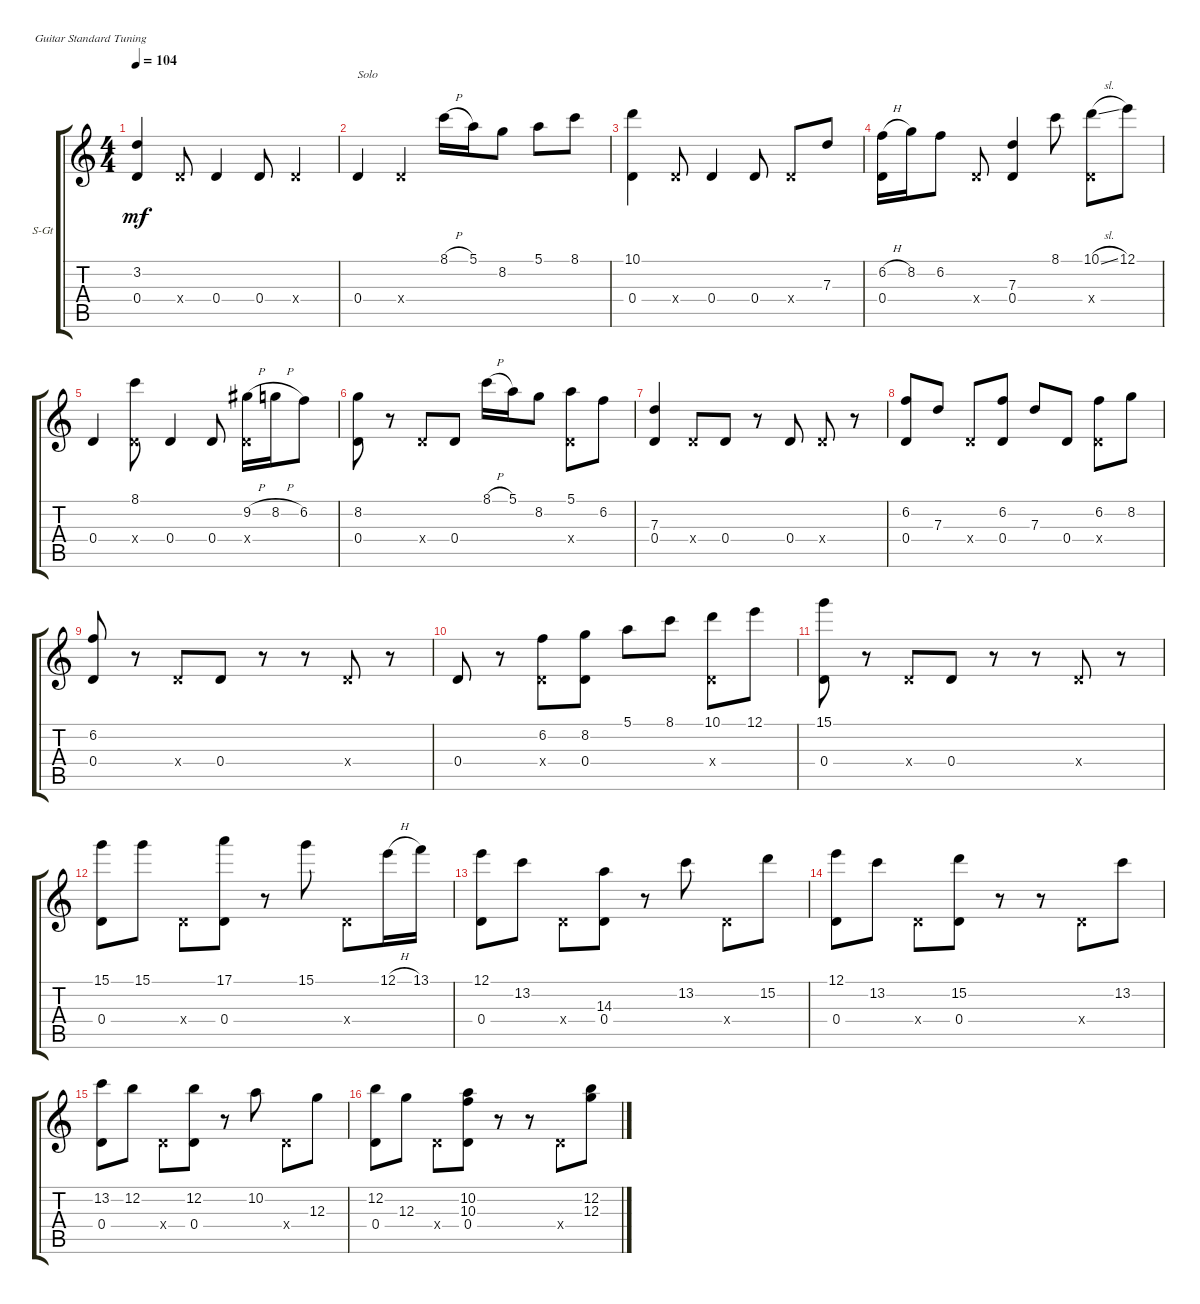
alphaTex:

\defaultSystemsLayout 4
\bracketExtendMode groupsimilarinstruments
\firstSystemTrackNameOrientation horizontal
\otherSystemsTrackNameOrientation horizontal
\track ("Steel Guitar" "S-Gt") {instrument acousticguitarsteel}
\staff {score tabs}
\tuning (E4 B3 G3 D3 A2 E2)
\ts (4 4)
\tempo 104
\clef g2
\ks c
(3.2 0.4).4{dy mf} 0.4{x}.8 0.4.4 0.4.8 0.4{x}.4 |
0.4.4{txt "Solo"} 0.4{x}.4 8.1{h}.16 5.1.16 8.2.8 5.1.8 8.1.8 |
(10.1 0.4).4 0.4{x}.8 0.4.4 0.4.8 0.4{x}.8 7.3.8 |
(6.2{h} 0.4).16 8.2.16 6.2.8 0.4{x}.8 (0.4 7.3).4 8.1.8 (10.1{sl} 0.4{x}).8 12.1.8 |
0.4.4 (0.4{x} 8.1).8 0.4.4 0.4.8 (0.4{x} 9.2{h}).16 8.2{h}.16 6.2.8 |
(8.2 0.4).8 r.8 0.4{x}.8 0.4.8 8.1{h}.16 5.1.16 8.2.8 (5.1 0.4{x}).8 6.2.8 |
(7.3 0.4).4 0.4{x}.8 0.4.8 r.8 0.4.8 0.4{x}.8 r.8 |
(0.4 6.2).8 7.3.8 0.4{x}.8 (0.4 6.2).8 7.3.8 0.4.8 (0.4{x} 6.2).8 8.2.8 |
(0.4 6.2).8 r.8 0.4{x}.8 0.4.8 r.8 r.8 0.4{x}.8 r.8 |
0.4.8 r.8 (0.4{x} 6.2).8 (0.4 8.2).8 5.1.8 8.1.8 (0.4{x} 10.1).8 12.1.8 |
(0.4 15.1).8 r.8 0.4{x}.8 0.4.8 r.8 r.8 0.4{x}.8 r.8 |
(0.4 15.1).8 15.1.8 0.4{x}.8 (0.4 17.1).8 r.8 15.1.8 0.4{x}.8 12.1{h}.16 13.1.16 |
(0.4 12.1).8 13.2.8 0.4{x}.8 (0.4 14.3).8 r.8 13.2.8 0.4{x}.8 15.2.8 |
(0.4 12.1).8 13.2.8 0.4{x}.8 (0.4 15.2).8 r.8 r.8 0.4{x}.8 13.2.8 |
(0.4 13.2).8 12.2.8 0.4{x}.8 (0.4 12.2).8 r.8 10.2.8 0.4{x}.8 12.3.8 |
(0.4 12.2).8 12.3.8 0.4{x}.8 (0.4 10.2 10.3).8 r.8 r.8 0.4{x}.8 (12.2 12.3).8
